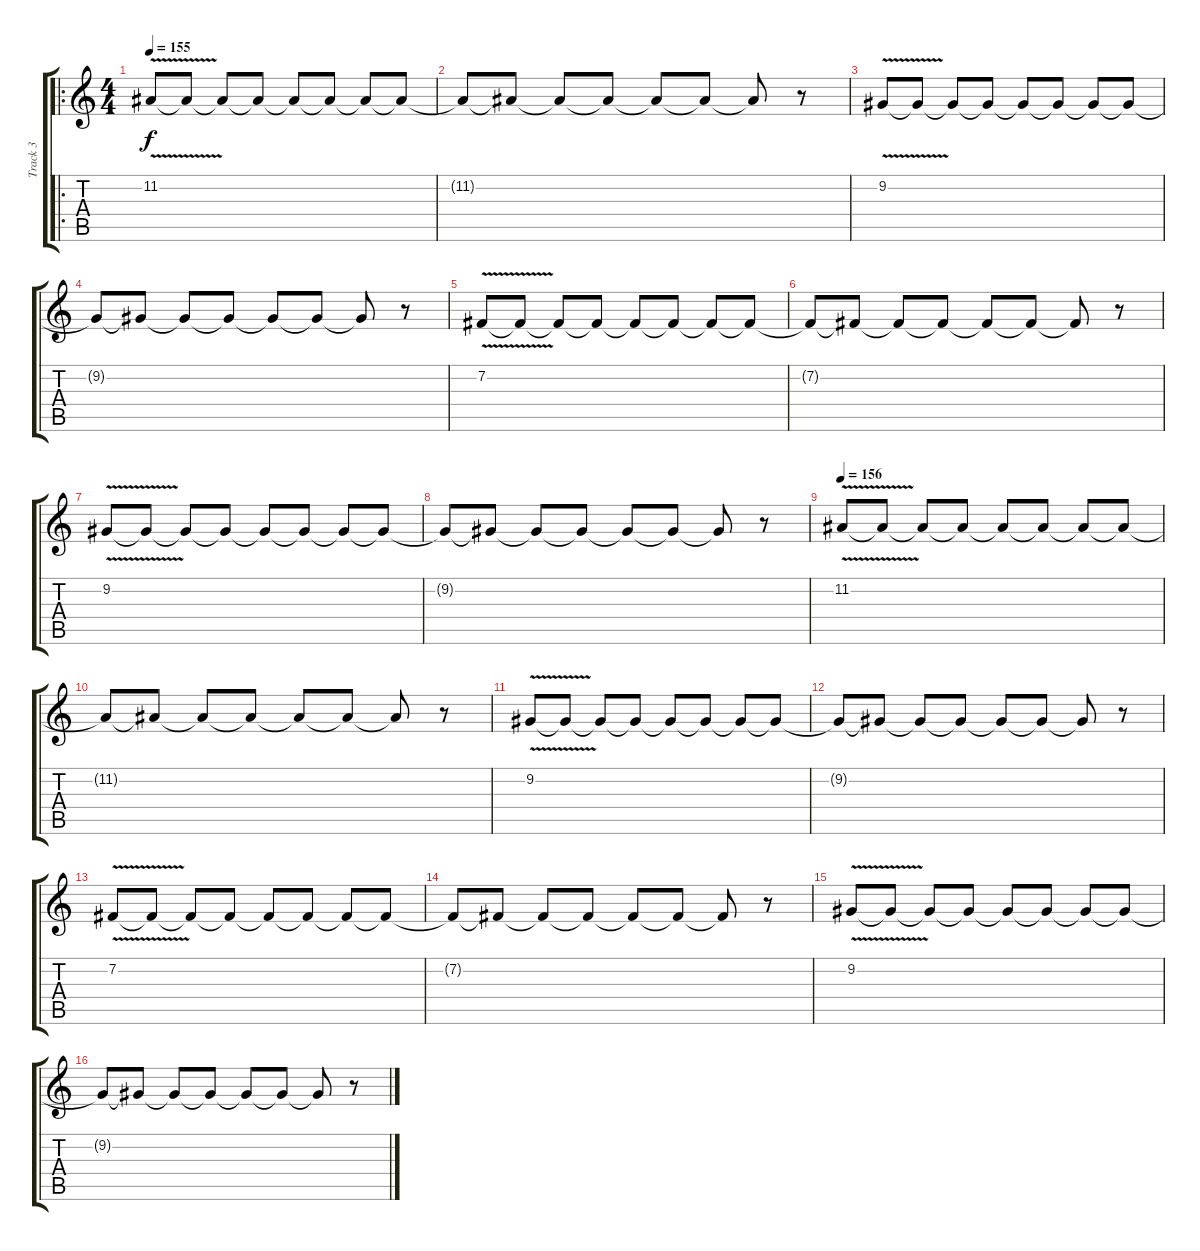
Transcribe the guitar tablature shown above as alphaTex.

\track ("Track 3" "Track 3") {instrument lead5charang}
\staff {score tabs}
\tuning (E4 B3 G3 D3 A2 E2) {hide}
\ro
\ts (4 4)
\tempo 155
\clef g2
\ks c
11.2{v}.8{dy f} 11.2{t}.8 11.2{t}.8 11.2{t}.8 11.2{t}.8 11.2{t}.8 11.2{t}.8 11.2{t}.8 |
11.2{t}.8 11.2{t}.8 11.2{t}.8 11.2{t}.8 11.2{t}.8 11.2{t}.8 11.2{t}.8 r.8 |
9.2{v}.8 9.2{t}.8 9.2{t}.8 9.2{t}.8 9.2{t}.8 9.2{t}.8 9.2{t}.8 9.2{t}.8 |
9.2{t}.8 9.2{t}.8 9.2{t}.8 9.2{t}.8 9.2{t}.8 9.2{t}.8 9.2{t}.8 r.8 |
7.2{v}.8 7.2{t}.8 7.2{t}.8 7.2{t}.8 7.2{t}.8 7.2{t}.8 7.2{t}.8 7.2{t}.8 |
7.2{t}.8 7.2{t}.8 7.2{t}.8 7.2{t}.8 7.2{t}.8 7.2{t}.8 7.2{t}.8 r.8 |
9.2{v}.8 9.2{t}.8 9.2{t}.8 9.2{t}.8 9.2{t}.8 9.2{t}.8 9.2{t}.8 9.2{t}.8 |
9.2{t}.8 9.2{t}.8 9.2{t}.8 9.2{t}.8 9.2{t}.8 9.2{t}.8 9.2{t}.8 r.8 |
\tempo 156
11.2{v}.8 11.2{t}.8 11.2{t}.8 11.2{t}.8 11.2{t}.8 11.2{t}.8 11.2{t}.8 11.2{t}.8 |
11.2{t}.8 11.2{t}.8 11.2{t}.8 11.2{t}.8 11.2{t}.8 11.2{t}.8 11.2{t}.8 r.8 |
9.2{v}.8 9.2{t}.8 9.2{t}.8 9.2{t}.8 9.2{t}.8 9.2{t}.8 9.2{t}.8 9.2{t}.8 |
9.2{t}.8 9.2{t}.8 9.2{t}.8 9.2{t}.8 9.2{t}.8 9.2{t}.8 9.2{t}.8 r.8 |
7.2{v}.8 7.2{t}.8 7.2{t}.8 7.2{t}.8 7.2{t}.8 7.2{t}.8 7.2{t}.8 7.2{t}.8 |
7.2{t}.8 7.2{t}.8 7.2{t}.8 7.2{t}.8 7.2{t}.8 7.2{t}.8 7.2{t}.8 r.8 |
9.2{v}.8 9.2{t}.8 9.2{t}.8 9.2{t}.8 9.2{t}.8 9.2{t}.8 9.2{t}.8 9.2{t}.8 |
9.2{t}.8 9.2{t}.8 9.2{t}.8 9.2{t}.8 9.2{t}.8 9.2{t}.8 9.2{t}.8 r.8
